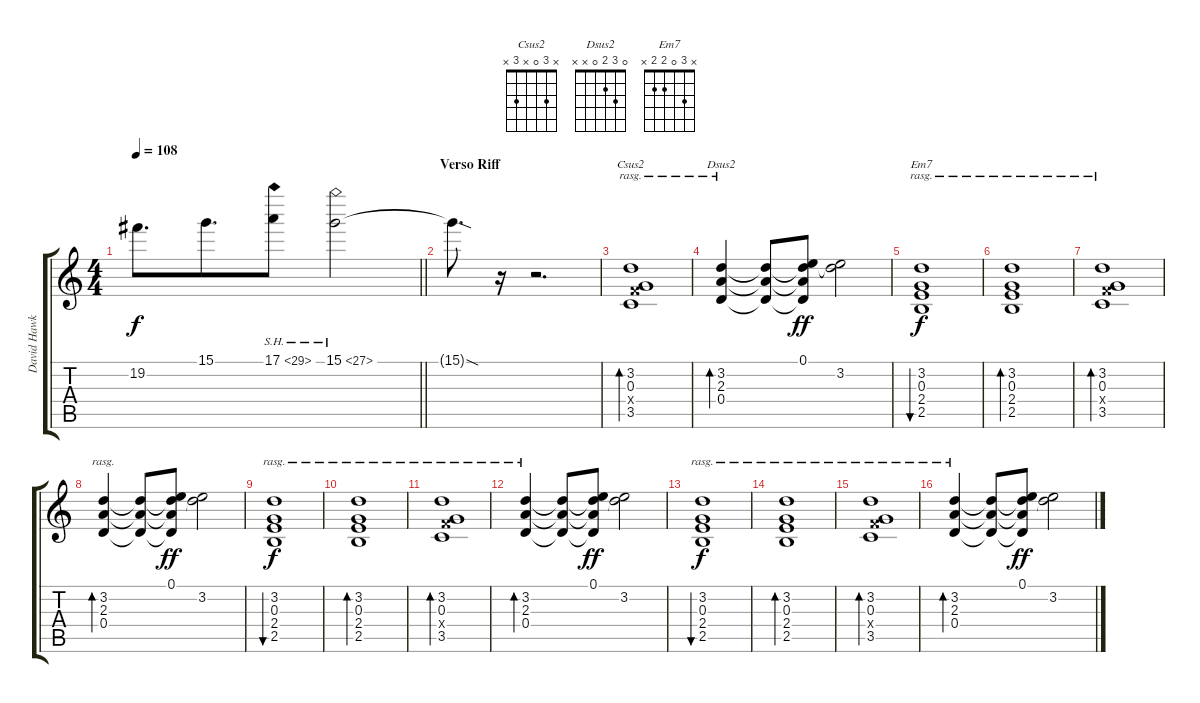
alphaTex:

\track ("David Hawkins" "David Hawk") {instrument distortionguitar}
\staff {score tabs}
\tuning (E4 B3 G3 D3 A2 E2) {hide}
\chord ("Csus2" x 3 0 x 3 x)
\chord ("Dsus2" 0 3 2 0 x x)
\chord ("Em7" x 3 0 2 2 x)
\ts (4 4)
\tempo 108
\clef g2
\barLineRight lightlight
\ks c
19.2.8{d dy f} 15.1.8{d beam merge} 17.1{sh 12}.8 15.1{sh 12}.2 |
\section ("" "Verso Riff")
15.1{sod t}.8{d} r.16 r.2{d} |
(3.2 0.3 3.4{x} 3.5).1{bd 480 ch "Csus2" rasg ii instrument acousticguitarsteel} |
(3.2 2.3 0.4).4{bd 480 ch "Dsus2" rasg ii} (3.2{t} 2.3{t} 0.4{t}).8 (0.1 3.2{t} 2.3{t} 0.4{t}).8{dy ff} (0.1{t} 3.2).2 |
(3.2 0.3 2.4 2.5).1{bu 480 ch "Em7" rasg ii dy f} |
(3.2 0.3 2.4 2.5).1{bd 480 rasg ii} |
(3.2 0.3 3.4{x} 3.5).1{bd 480 rasg ii} |
(3.2 2.3 0.4).4{bd 480 rasg ii} (3.2{t} 2.3{t} 0.4{t}).8 (0.1 3.2{t} 2.3{t} 0.4{t}).8{dy ff} (0.1{t} 3.2).2 |
(3.2 0.3 2.4 2.5).1{bu 480 rasg ii dy f} |
(3.2 0.3 2.4 2.5).1{bd 480 rasg ii} |
(3.2 0.3 3.4{x} 3.5).1{bd 480 rasg ii} |
(3.2 2.3 0.4).4{bd 480 rasg ii} (3.2{t} 2.3{t} 0.4{t}).8 (0.1 3.2{t} 2.3{t} 0.4{t}).8{dy ff} (0.1{t} 3.2).2 |
(3.2 0.3 2.4 2.5).1{bu 480 rasg ii dy f} |
(3.2 0.3 2.4 2.5).1{bd 480 rasg ii} |
(3.2 0.3 3.4{x} 3.5).1{bd 480 rasg ii} |
(3.2 2.3 0.4).4{bd 480 rasg ii} (3.2{t} 2.3{t} 0.4{t}).8 (0.1 3.2{t} 2.3{t} 0.4{t}).8{dy ff} (0.1{t} 3.2).2
